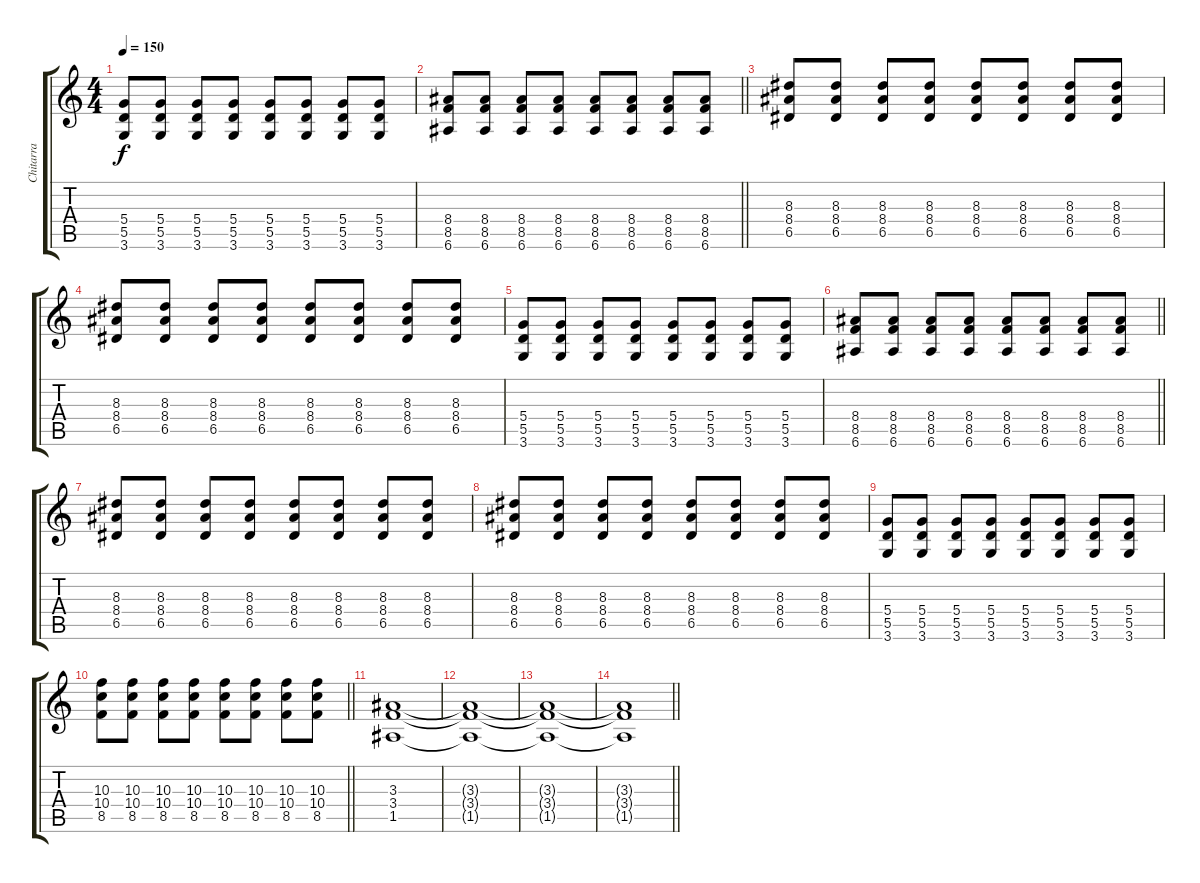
\track ("Chitarra" "Chitarra") {instrument overdrivenguitar}
\staff {score tabs}
\tuning (E4 B3 G3 D3 A2 E2) {hide}
\ts (4 4)
\tempo 150
\clef g2
\ks c
(5.4 5.5 3.6).8{dy f} (5.4 5.5 3.6).8 (5.4 5.5 3.6).8 (5.4 5.5 3.6).8 (5.4 5.5 3.6).8 (5.4 5.5 3.6).8 (5.4 5.5 3.6).8 (5.4 5.5 3.6).8 |
\barLineRight lightlight
(8.4 8.5 6.6).8 (8.4 8.5 6.6).8 (8.4 8.5 6.6).8 (8.4 8.5 6.6).8 (8.4 8.5 6.6).8 (8.4 8.5 6.6).8 (8.4 8.5 6.6).8 (8.4 8.5 6.6).8 |
(8.3 8.4 6.5).8 (8.3 8.4 6.5).8 (8.3 8.4 6.5).8 (8.3 8.4 6.5).8 (8.3 8.4 6.5).8 (8.3 8.4 6.5).8 (8.3 8.4 6.5).8 (8.3 8.4 6.5).8 |
(8.3 8.4 6.5).8 (8.3 8.4 6.5).8 (8.3 8.4 6.5).8 (8.3 8.4 6.5).8 (8.3 8.4 6.5).8 (8.3 8.4 6.5).8 (8.3 8.4 6.5).8 (8.3 8.4 6.5).8 |
(5.4 5.5 3.6).8 (5.4 5.5 3.6).8 (5.4 5.5 3.6).8 (5.4 5.5 3.6).8 (5.4 5.5 3.6).8 (5.4 5.5 3.6).8 (5.4 5.5 3.6).8 (5.4 5.5 3.6).8 |
\barLineRight lightlight
(8.4 8.5 6.6).8 (8.4 8.5 6.6).8 (8.4 8.5 6.6).8 (8.4 8.5 6.6).8 (8.4 8.5 6.6).8 (8.4 8.5 6.6).8 (8.4 8.5 6.6).8 (8.4 8.5 6.6).8 |
(8.3 8.4 6.5).8 (8.3 8.4 6.5).8 (8.3 8.4 6.5).8 (8.3 8.4 6.5).8 (8.3 8.4 6.5).8 (8.3 8.4 6.5).8 (8.3 8.4 6.5).8 (8.3 8.4 6.5).8 |
(8.3 8.4 6.5).8 (8.3 8.4 6.5).8 (8.3 8.4 6.5).8 (8.3 8.4 6.5).8 (8.3 8.4 6.5).8 (8.3 8.4 6.5).8 (8.3 8.4 6.5).8 (8.3 8.4 6.5).8 |
(5.4 5.5 3.6).8 (5.4 5.5 3.6).8 (5.4 5.5 3.6).8 (5.4 5.5 3.6).8 (5.4 5.5 3.6).8 (5.4 5.5 3.6).8 (5.4 5.5 3.6).8 (5.4 5.5 3.6).8 |
\barLineRight lightlight
(10.3 10.4 8.5).8 (10.3 10.4 8.5).8 (10.3 10.4 8.5).8 (10.3 10.4 8.5).8 (10.3 10.4 8.5).8 (10.3 10.4 8.5).8 (10.3 10.4 8.5).8 (10.3 10.4 8.5).8 |
(3.3 3.4 1.5).1 |
(3.3{t} 3.4{t} 1.5{t}).1 |
(3.3{t} 3.4{t} 1.5{t}).1 |
\barLineRight lightlight
(3.3{t} 3.4{t} 1.5{t}).1
